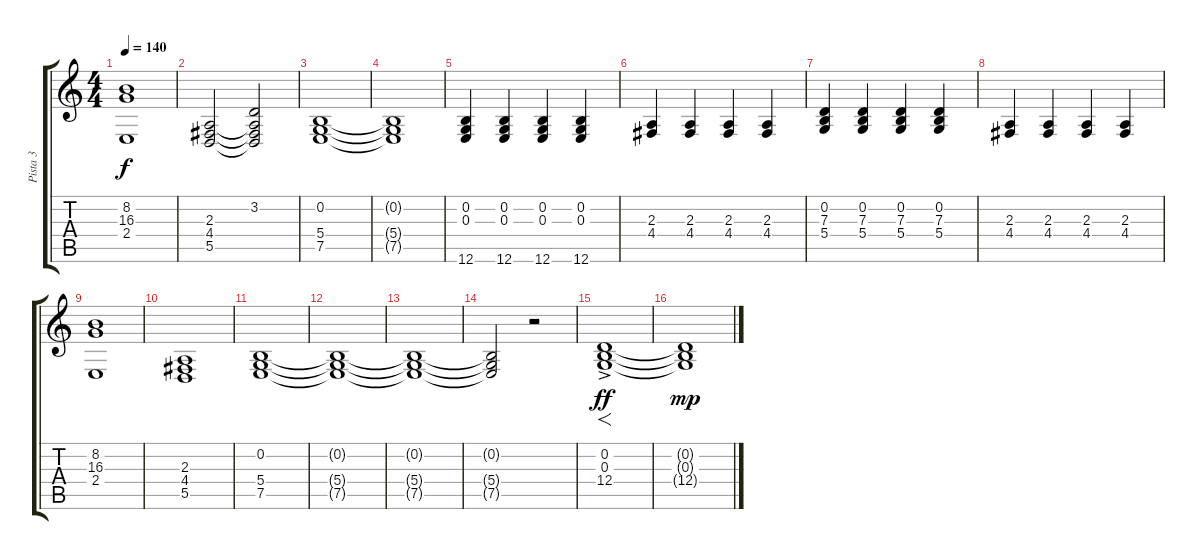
\track ("Pista 3" "Pista 3") {instrument lead2sawtooth}
\staff {score tabs}
\tuning (E4 B3 G3 D3 A2 E2) {hide}
\ts (4 4)
\tempo 140
\clef g2
\ks c
(8.2 16.3 2.4).1{dy f} |
(2.3 4.4 5.5).2 (3.2 2.3{t} 4.4{t} 5.5{t}).2 |
(0.2 5.4 7.5).1 |
(0.2{t} 5.4{t} 7.5{t}).1 |
(0.2 0.3 12.6).4 (0.2 0.3 12.6).4 (0.2 0.3 12.6).4 (0.2 0.3 12.6).4 |
(2.3 4.4).4 (2.3 4.4).4 (2.3 4.4).4 (2.3 4.4).4 |
(0.2 7.3 5.4).4 (0.2 7.3 5.4).4 (0.2 7.3 5.4).4 (0.2 7.3 5.4).4 |
(2.3 4.4).4 (2.3 4.4).4 (2.3 4.4).4 (2.3 4.4).4 |
(8.2 16.3 2.4).1 |
(2.3 4.4 5.5).1 |
(0.2 5.4 7.5).1 |
(0.2{t} 5.4{t} 7.5{t}).1 |
(0.2{t} 5.4{t} 7.5{t}).1 |
(0.2{t} 5.4{t} 7.5{t}).2 r.2 |
(0.2{ac} 0.3 12.4).1{f dy ff} |
(0.2{t} 0.3{t} 12.4{t}).1{dy mp}
